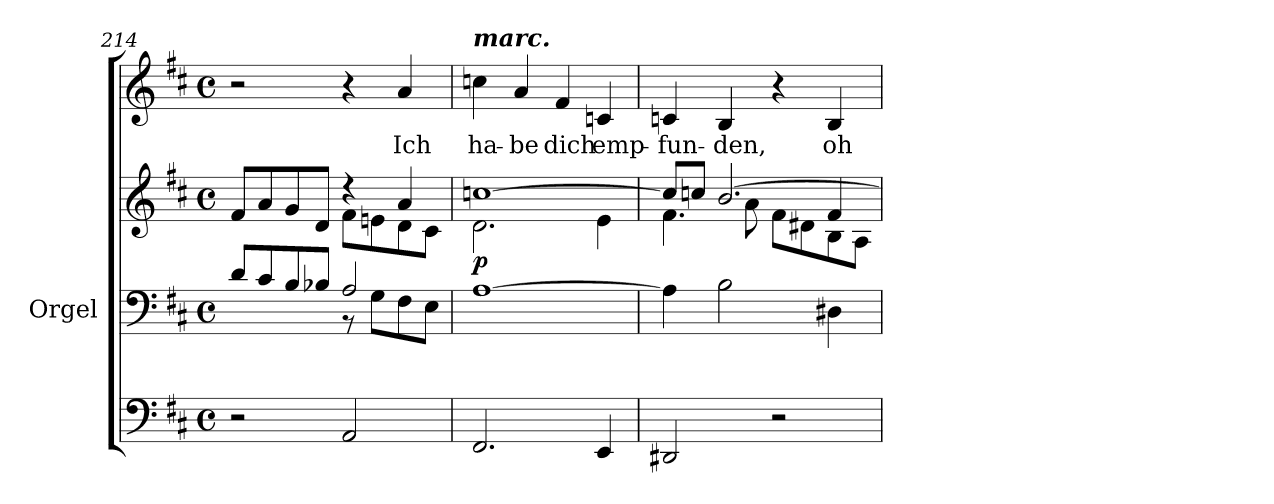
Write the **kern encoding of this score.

**kern	**kern	**kern	**dynam	**kern	**text
*part3	*part2	*part2	*part2	*part1	*part1
*staff4	*staff3	*staff2	*staff2/3	*staff1	*staff1
*	*I"Orgel	*	*	*	*
*	*I'Org.	*	*	*	*
*clefF4	*clefF4	*clefG2	*	*clefG2	*
*k[f#c#]	*k[f#c#]	*k[f#c#]	*	*k[f#c#]	*
*D:	*D:	*D:	*	*D:	*
*M4/4	*M4/4	*M4/4	*	*M4/4	*
*met(c)	*met(c)	*met(c)	*	*met(c)	*
=214	=214	=214	=214	=214	=214
*	*^	*^	*	*	*
2r	8d/L	2ryy	8f#/L	2ryy	.	2r	.
.	8c#/	.	8a/	.	.	.	.
.	8B/	.	8g/	.	.	.	.
.	8B-X/J	.	8d/J	.	.	.	.
2AA/	2A/	8rBB	4rdd	8f#\L	.	4r	.
.	.	8G\L	.	8en\	.	.	.
!	!	!	!	!	!	!	!LO:LY:b
.	.	8F#\	4a/	8d\	.	4a/	Ich
.	.	8E\J	.	8c#\J	.	.	.
!!LO:LB:g=z
=215	=215	=215	=215	=215	=215	=215	=215
!	!	!	!	!	!	!LO:TX:a:Bi:t=marc.	!
!	!	!	!	!	!LO:DY:b	!	!LO:LY:b
*	*v	*v	*	*	*	*	*
2.FF#/	[1A	[>1ccn	2.d\	p	4ccn\	ha-
!	!	!	!	!	!	!LO:LY:b
.	.	.	.	.	4a/	-be
!	!	!	!	!	!	!LO:LY:b
.	.	.	.	.	4f#/	dich
!	!	!	!	!	!	!LO:LY:b
4EE/	.	.	4e\	.	4cn/	emp-
=216	=216	=216	=216	=216	=216	=216
*	*	*	*^	*	*	*
!	!	!	!	!	!	!	!LO:LY:b
2DD#X/	4A\]	8cc/L]	4.f#\	2.ryy	.	4cn/	-fun-
.	.	8ccn/J	.	.	.	.	.
!	!	!	!	!	!	!	!LO:LY:b
.	2B\	[>2.b/	.	.	.	4B/	-den,
.	.	.	8a\	.	.	.	.
2r	.	.	8f#\L	.	.	4r	.
.	.	.	8d#X\	.	.	.	.
!	!	!	!	!	!	!	!LO:LY:b
.	4D#X\	.	8B\	4f#/	.	4B/	oh
.	.	.	8A\J	.	.	.	.
*	*	*v	*v	*v	*	*	*
=	=	=	=	=	=
*-	*-	*-	*-	*-	*-
